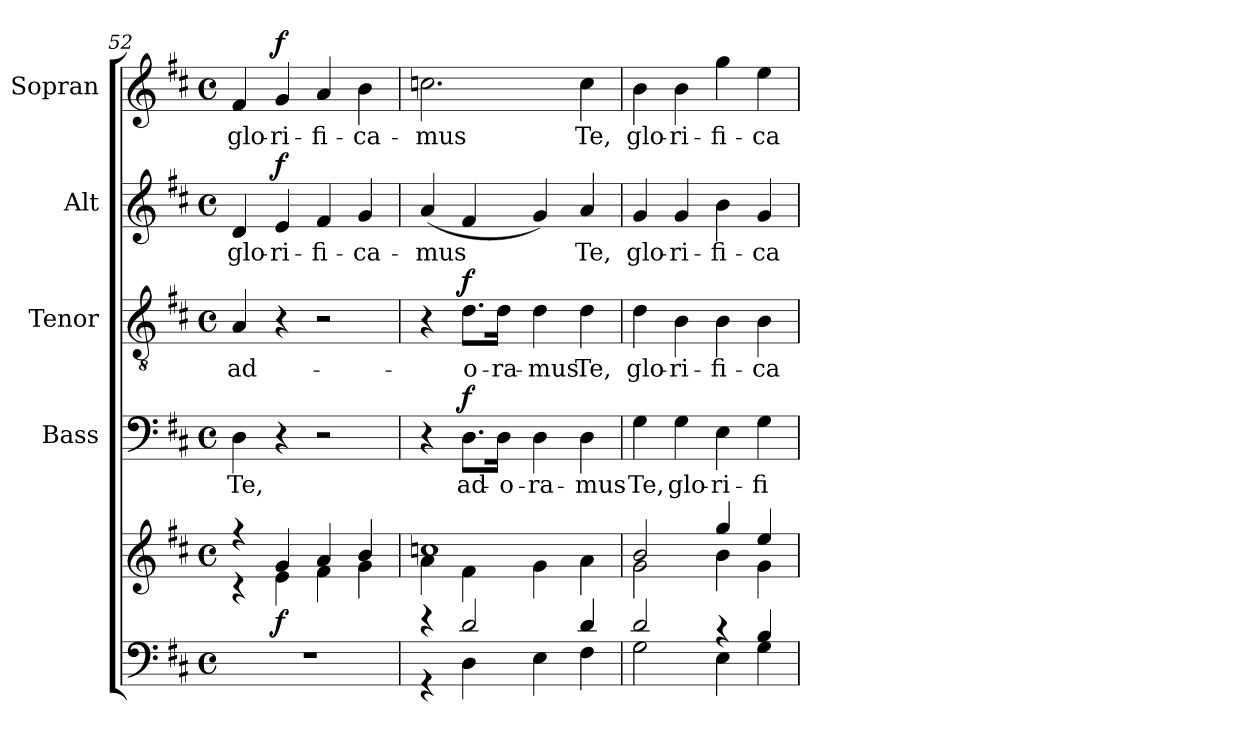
**kern	**kern	**dynam	**kern	**text	**dynam	**kern	**text	**dynam	**kern	**text	**dynam	**kern	**text	**dynam
*part5	*part5	*part5	*part4	*part4	*part4	*part3	*part3	*part3	*part2	*part2	*part2	*part1	*part1	*part1
*staff6	*staff5	*staff5/6	*staff4	*staff4	*staff4	*staff3	*staff3	*staff3	*staff2	*staff2	*staff2	*staff1	*staff1	*staff1
*	*	*	*I"Bass	*	*	*I"Tenor	*	*	*I"Alt	*	*	*I"Sopran	*	*
*	*	*	*I'B.	*	*	*I'T.	*	*	*I'A.	*	*	*I'S.	*	*
*clefF4	*clefG2	*	*clefF4	*	*	*clefGv2	*	*	*clefG2	*	*	*clefG2	*	*
*k[f#c#]	*k[f#c#]	*	*k[f#c#]	*	*	*k[f#c#]	*	*	*k[f#c#]	*	*	*k[f#c#]	*	*
*D:	*D:	*	*D:	*	*	*D:	*	*	*D:	*	*	*D:	*	*
*M4/4	*M4/4	*	*M4/4	*	*	*M4/4	*	*	*M4/4	*	*	*M4/4	*	*
*met(c)	*met(c)	*	*met(c)	*	*	*met(c)	*	*	*met(c)	*	*	*met(c)	*	*
=52	=52	=52	=52	=52	=52	=52	=52	=52	=52	=52	=52	=52	=52	=52
*	*^	*	*	*	*	*	*	*	*	*	*	*	*	*
!	!	!	!	!	!LO:LY:b	!	!	!LO:LY:b	!	!	!LO:LY:b	!	!	!LO:LY:b	!
1r	4r	4r	.	4D\	Te,	.	4A/	ad-	.	4d/	glo-	.	4f#/	glo-	.
!	!	!	!LO:DY:b	!	!	!	!	!	!	!	!LO:LY:b	!LO:DY:a	!	!LO:LY:b	!LO:DY:a
.	4g/	4e\	f	4r	.	.	4r	.	.	4e/	-ri-	f	4g/	-ri-	f
!	!	!	!	!	!	!	!	!	!	!	!LO:LY:b	!	!	!LO:LY:b	!
.	4a/	4f#\	.	2r	.	.	2r	.	.	4f#/	-fi-	.	4a/	-fi-	.
!	!	!	!	!	!	!	!	!	!	!	!LO:LY:b	!	!	!LO:LY:b	!
.	4b/	4g\	.	.	.	.	.	.	.	4g/	-ca-	.	4b\	-ca-	.
=53	=53	=53	=53	=53	=53	=53	=53	=53	=53	=53	=53	=53	=53	=53	=53
*^	*	*	*	*	*	*	*	*	*	*	*	*	*	*	*
!	!	!	!	!	!	!	!	!	!	!	!	!LO:LY:b	!	!	!LO:LY:b	!
4r	4r	1ccn	4a\	.	4r	.	.	4r	.	.	(<4a/	-mus	.	2.ccn\	-mus	.
!	!	!	!	!	!	!LO:LY:b	!LO:DY:a	!	!LO:LY:b	!LO:DY:a	!	!	!	!	!	!
2d/	4D\	.	4f#\	.	8.D\L	ad-	f	8.d\L	-o-	f	4f#/	.	.	.	.	.
!	!	!	!	!	!	!LO:LY:b	!	!	!LO:LY:b	!	!	!	!	!	!	!
.	.	.	.	.	16D\Jk	-o-	.	16d\Jk	-ra-	.	.	.	.	.	.	.
!	!	!	!	!	!	!LO:LY:b	!	!	!LO:LY:b	!	!	!	!	!	!	!
.	4E\	.	4g\	.	4D\	-ra-	.	4d\	-mus	.	4g/)	.	.	.	.	.
!	!	!	!	!	!	!LO:LY:b	!	!	!LO:LY:b	!	!	!LO:LY:b	!	!	!LO:LY:b	!
4d/	4F#\	.	4a\	.	4D\	-mus	.	4d\	Te,	.	4a/	Te,	.	4cc\	Te,	.
!!LO:LB:g=z
=54	=54	=54	=54	=54	=54	=54	=54	=54	=54	=54	=54	=54	=54	=54	=54	=54
!	!	!	!	!	!	!LO:LY:b	!	!	!LO:LY:b	!	!	!LO:LY:b	!	!	!LO:LY:b	!
2d/	2G\	2b/	2g\	.	4G\	Te,	.	4d\	glo-	.	4g/	glo-	.	4b\	glo-	.
!	!	!	!	!	!	!LO:LY:b	!	!	!LO:LY:b	!	!	!LO:LY:b	!	!	!LO:LY:b	!
.	.	.	.	.	4G\	glo-	.	4B\	-ri-	.	4g/	-ri-	.	4b\	-ri-	.
!	!	!	!	!	!	!LO:LY:b	!	!	!LO:LY:b	!	!	!LO:LY:b	!	!	!LO:LY:b	!
4rc	4E\	4gg/	4b\	.	4E\	-ri-	.	4B\	-fi-	.	4b\	-fi-	.	4gg\	-fi-	.
!	!	!	!	!	!	!LO:LY:b	!	!	!LO:LY:b	!	!	!LO:LY:b	!	!	!LO:LY:b	!
4B/	4G\	4ee/	4g\	.	4G\	-fi-	.	4B\	-ca-	.	4g/	-ca-	.	4ee\	-ca-	.
*v	*v	*	*	*	*	*	*	*	*	*	*	*	*	*	*	*
*	*v	*v	*	*	*	*	*	*	*	*	*	*	*	*	*
=	=	=	=	=	=	=	=	=	=	=	=	=	=	=
*-	*-	*-	*-	*-	*-	*-	*-	*-	*-	*-	*-	*-	*-	*-
